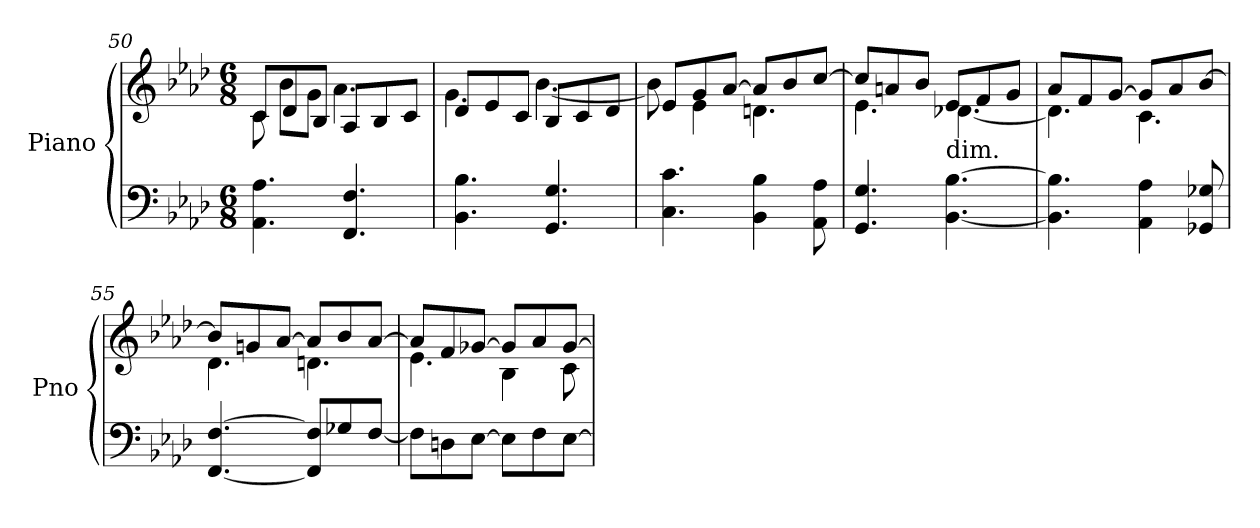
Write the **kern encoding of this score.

**kern	**kern
*part1	*part1
*staff2	*staff1
*I"Piano	*
*I'Pno	*
*clefF4	*clefG2
*k[b-e-a-d-]	*k[b-e-a-d-]
*A-:	*A-:
*M6/8	*M6/8
=50	=50
*	*^
4.AA-\ 4.A-\	8c/L	8c\
.	8d-/	8b-\L
.	8B-/J	8g\J
4.FF/ 4.F/	8A-/L	4.a-\
.	8B-/	.
.	8c/J	.
=51	=51	=51
4.BB-\ 4.B-\	8d-/L	4.g\
.	8e-/	.
.	8c/J	.
4.GG/ 4.G/	8B-/L	[4.b-\
.	8c/	.
.	8d-/J	.
!!LO:LB:g=z	!!
=52	=52	=52
4.C\ 4.c\	8e-/L	8b-\]
.	8g/	4e-\
.	[8a-/J	.
4BB-\ 4B-\	8a-/L]	4.dn\
.	8b-/	.
8AA-\ 8A-\	[8cc/J	.
=53	=53	=53
4.GG/ 4.G/	8cc/L]	4.e-\
.	8an/	.
.	8b-/J	.
!	!LO:TX:b:t=dim.	!
[4.BB-\ [4.B-\	8e-/L	[4.d-X\
.	8f/	.
.	8g/J	.
=54	=54	=54
4.BB-\] 4.B-\]	8a-/L	4.d-\]
.	8f/	.
.	[8g/J	.
4AA-\ 4A-\	8g/L]	4.c\
.	8a-/	.
8GG-X/ 8G-X/	[8b-/J	.
=55	=55	=55
[4.FF/ [4.F/	8b-/L]	4.d-\
.	8gn/	.
.	[8a-/J	.
8FF/] 8F/]L	8a-/L]	4.dn\
8G-X/	8b-/	.
[8F/J	[8a-/J	.
=56	=56	=56
8F\L]	8a-/L]	4.e-\
8Dn\	8f/	.
[8E-\J	[8g-X/J	.
8E-\L]	8g-/L]	4B-\
8F\	8a-/	.
[8E-\J	[8g-/J	8c\
*	*v	*v
=	=
*-	*-
